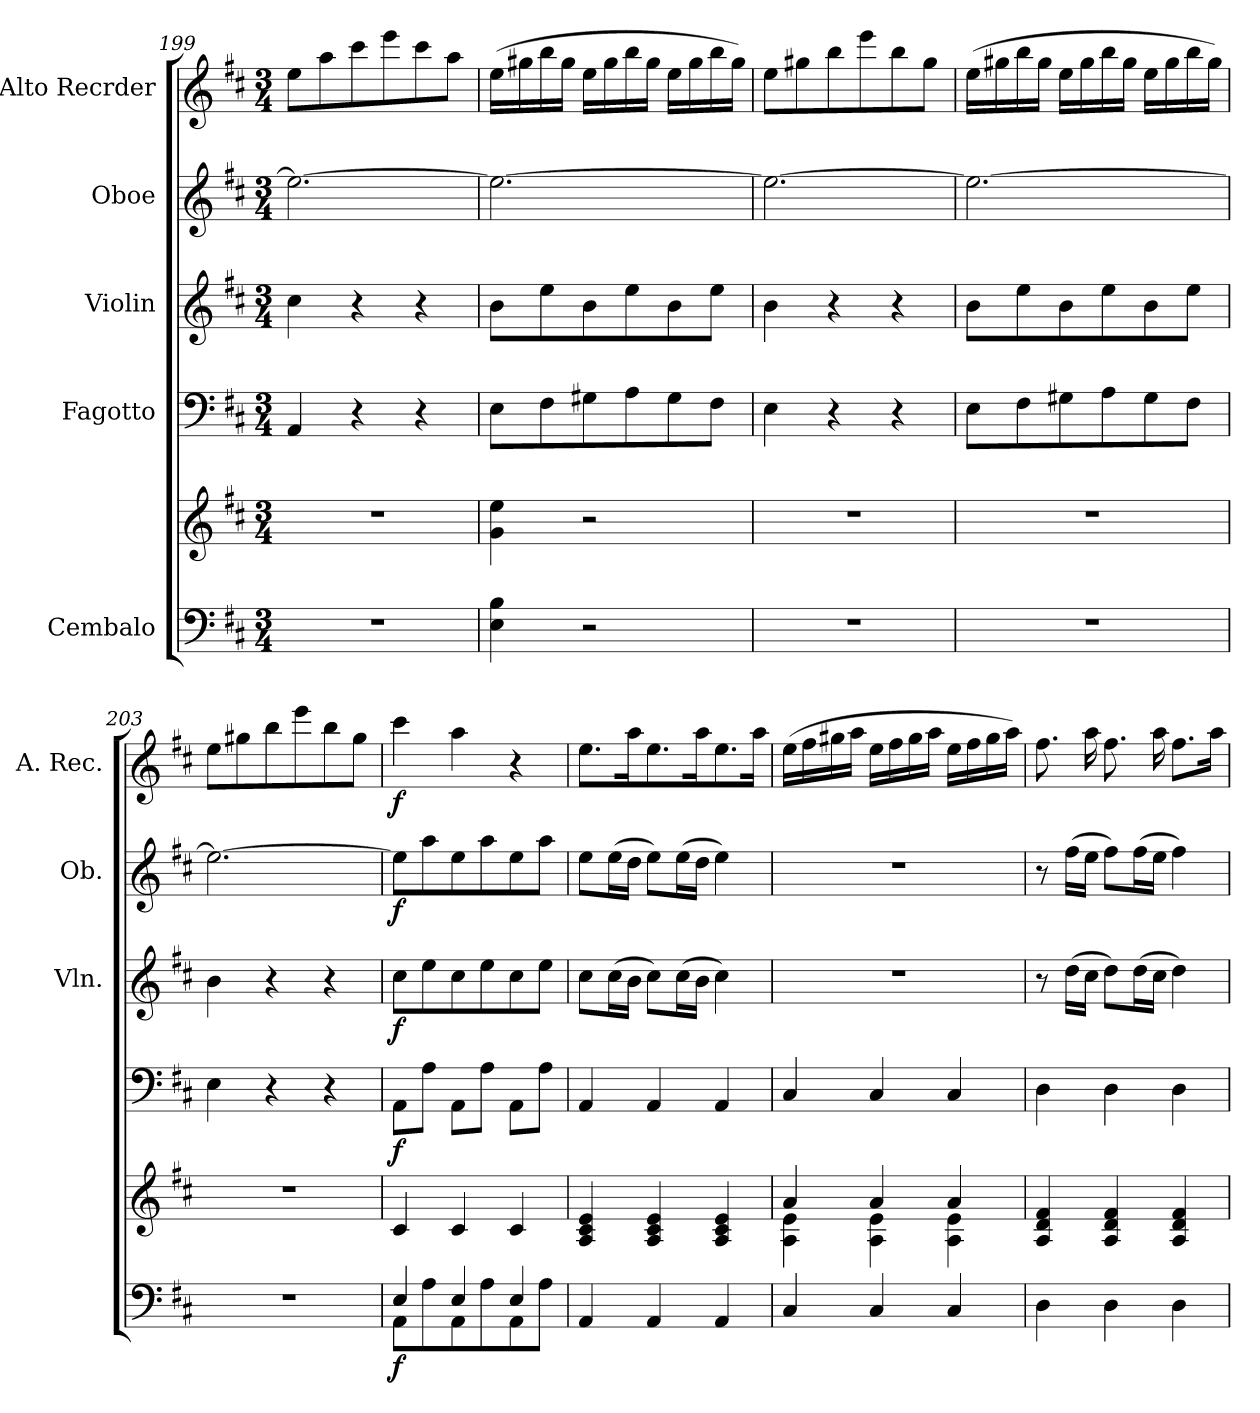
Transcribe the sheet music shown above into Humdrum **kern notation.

**kern	**kern	**dynam	**kern	**dynam	**kern	**dynam	**kern	**dynam	**kern	**dynam
*part5	*part5	*part5	*part4	*part4	*part3	*part3	*part2	*part2	*part1	*part1
*staff6	*staff5	*staff5/6	*staff4	*staff4	*staff3	*staff3	*staff2	*staff2	*staff1	*staff1
*I"Cembalo	*	*	*I"Fagotto	*	*I"Violin	*	*I"Oboe	*	*I"Alto Recrder	*
*	*	*	*	*	*I'Vln.	*	*I'Ob.	*	*I'A. Rec.	*
*clefF4	*clefG2	*	*clefF4	*	*clefG2	*	*clefG2	*	*clefG2	*
*k[f#c#]	*k[f#c#]	*	*k[f#c#]	*	*k[f#c#]	*	*k[f#c#]	*	*k[f#c#]	*
*M3/4	*M3/4	*	*M3/4	*	*M3/4	*	*M3/4	*	*M3/4	*
=199	=199	=199	=199	=199	=199	=199	=199	=199	=199	=199
2.r	2.r	.	4AA/	.	4cc#\	.	2.ee\_	.	8ee\L	.
.	.	.	.	.	.	.	.	.	8aa\	.
.	.	.	4r	.	4r	.	.	.	8ccc#\	.
.	.	.	.	.	.	.	.	.	8eee\	.
.	.	.	4r	.	4r	.	.	.	8ccc#\	.
.	.	.	.	.	.	.	.	.	8aa\J	.
!!LO:LB:g=z
=200	=200	=200	=200	=200	=200	=200	=200	=200	=200	=200
4E\ 4B\	4g\ 4ee\	.	8E\L	.	8b\L	.	2.ee\_	.	(16ee\LL	.
.	.	.	.	.	.	.	.	.	16gg#X\	.
.	.	.	8F#\	.	8ee\	.	.	.	16bb\	.
.	.	.	.	.	.	.	.	.	16gg#\JJ	.
2r	2r	.	8G#X\	.	8b\	.	.	.	16ee\LL	.
.	.	.	.	.	.	.	.	.	16gg#\	.
.	.	.	8A\	.	8ee\	.	.	.	16bb\	.
.	.	.	.	.	.	.	.	.	16gg#\JJ	.
.	.	.	8G#\	.	8b\	.	.	.	16ee\LL	.
.	.	.	.	.	.	.	.	.	16gg#\	.
.	.	.	8F#\J	.	8ee\J	.	.	.	16bb\	.
.	.	.	.	.	.	.	.	.	16gg#\JJ)	.
=201	=201	=201	=201	=201	=201	=201	=201	=201	=201	=201
2.r	2.r	.	4E\	.	4b\	.	2.ee\_	.	8ee\L	.
.	.	.	.	.	.	.	.	.	8gg#X\	.
.	.	.	4r	.	4r	.	.	.	8bb\	.
.	.	.	.	.	.	.	.	.	8eee\	.
.	.	.	4r	.	4r	.	.	.	8bb\	.
.	.	.	.	.	.	.	.	.	8gg#\J	.
=202	=202	=202	=202	=202	=202	=202	=202	=202	=202	=202
2.r	2.r	.	8E\L	.	8b\L	.	2.ee\_	.	(16ee\LL	.
.	.	.	.	.	.	.	.	.	16gg#X\	.
.	.	.	8F#\	.	8ee\	.	.	.	16bb\	.
.	.	.	.	.	.	.	.	.	16gg#\JJ	.
.	.	.	8G#X\	.	8b\	.	.	.	16ee\LL	.
.	.	.	.	.	.	.	.	.	16gg#\	.
.	.	.	8A\	.	8ee\	.	.	.	16bb\	.
.	.	.	.	.	.	.	.	.	16gg#\JJ	.
.	.	.	8G#\	.	8b\	.	.	.	16ee\LL	.
.	.	.	.	.	.	.	.	.	16gg#\	.
.	.	.	8F#\J	.	8ee\J	.	.	.	16bb\	.
.	.	.	.	.	.	.	.	.	16gg#\JJ)	.
=203	=203	=203	=203	=203	=203	=203	=203	=203	=203	=203
2.r	2.r	.	4E\	.	4b\	.	2.ee\_	.	8ee\L	.
.	.	.	.	.	.	.	.	.	8gg#X\	.
.	.	.	4r	.	4r	.	.	.	8bb\	.
.	.	.	.	.	.	.	.	.	8eee\	.
.	.	.	4r	.	4r	.	.	.	8bb\	.
.	.	.	.	.	.	.	.	.	8gg#\J	.
=204	=204	=204	=204	=204	=204	=204	=204	=204	=204	=204
*^	*	*	*	*	*	*	*	*	*	*
!	!	!	!LO:DY:b=2	!	!LO:DY:b	!	!LO:DY:b	!	!LO:DY:b	!	!LO:DY:b
4E/	8AA\L	4c#/	f	8AA\L	f	8cc#\L	f	8ee\L]	f	4ccc#\	f
.	8A\	.	.	8A\J	.	8ee\	.	8aa\	.	.	.
4E/	8AA\	4c#/	.	8AA\L	.	8cc#\	.	8ee\	.	4aa\	.
.	8A\	.	.	8A\J	.	8ee\	.	8aa\	.	.	.
4E/	8AA\	4c#/	.	8AA\L	.	8cc#\	.	8ee\	.	4r	.
.	8A\J	.	.	8A\J	.	8ee\J	.	8aa\J	.	.	.
*v	*v	*	*	*	*	*	*	*	*	*	*
=205	=205	=205	=205	=205	=205	=205	=205	=205	=205	=205
4AA/	4A/ 4c#/ 4e/	.	4AA/	.	8cc#\L	.	8ee\L	.	8.ee\L	.
.	.	.	.	.	(16cc#\L	.	(16ee\L	.	.	.
.	.	.	.	.	16b\JJ	.	16dd\JJ	.	16aa\K	.
4AA/	4A/ 4c#/ 4e/	.	4AA/	.	8cc#\L)	.	8ee\L)	.	8.ee\	.
.	.	.	.	.	(16cc#\L	.	(16ee\L	.	.	.
.	.	.	.	.	16b\JJ	.	16dd\JJ	.	16aa\K	.
4AA/	4A/ 4c#/ 4e/	.	4AA/	.	4cc#\)	.	4ee\)	.	8.ee\	.
.	.	.	.	.	.	.	.	.	16aa\Jk	.
=206	=206	=206	=206	=206	=206	=206	=206	=206	=206	=206
*	*^	*	*	*	*	*	*	*	*	*
4C#/	4a/	4A\ 4e\	.	4C#/	.	2.r	.	2.r	.	(16ee\LL	.
.	.	.	.	.	.	.	.	.	.	16ff#\	.
.	.	.	.	.	.	.	.	.	.	16gg#X\	.
.	.	.	.	.	.	.	.	.	.	16aa\JJ	.
4C#/	4a/	4A\ 4e\	.	4C#/	.	.	.	.	.	16ee\LL	.
.	.	.	.	.	.	.	.	.	.	16ff#\	.
.	.	.	.	.	.	.	.	.	.	16gg#\	.
.	.	.	.	.	.	.	.	.	.	16aa\JJ	.
4C#/	4a/	4A\ 4e\	.	4C#/	.	.	.	.	.	16ee\LL	.
.	.	.	.	.	.	.	.	.	.	16ff#\	.
.	.	.	.	.	.	.	.	.	.	16gg#\	.
.	.	.	.	.	.	.	.	.	.	16aa\JJ)	.
*	*v	*v	*	*	*	*	*	*	*	*	*
=207	=207	=207	=207	=207	=207	=207	=207	=207	=207	=207
4D\	4A/ 4d/ 4f#/	.	4D\	.	8r	.	8r	.	8.ff#\	.
.	.	.	.	.	(16dd\LL	.	(16ff#\LL	.	.	.
.	.	.	.	.	16cc#\JJ	.	16ee\JJ	.	16aa\	.
4D\	4A/ 4d/ 4f#/	.	4D\	.	8dd\L)	.	8ff#\L)	.	8.ff#\	.
.	.	.	.	.	(16dd\L	.	(16ff#\L	.	.	.
.	.	.	.	.	16cc#\JJ	.	16ee\JJ	.	16aa\	.
4D\	4A/ 4d/ 4f#/	.	4D\	.	4dd\)	.	4ff#\)	.	8.ff#\L	.
.	.	.	.	.	.	.	.	.	16aa\Jk	.
=	=	=	=	=	=	=	=	=	=	=
*-	*-	*-	*-	*-	*-	*-	*-	*-	*-	*-
